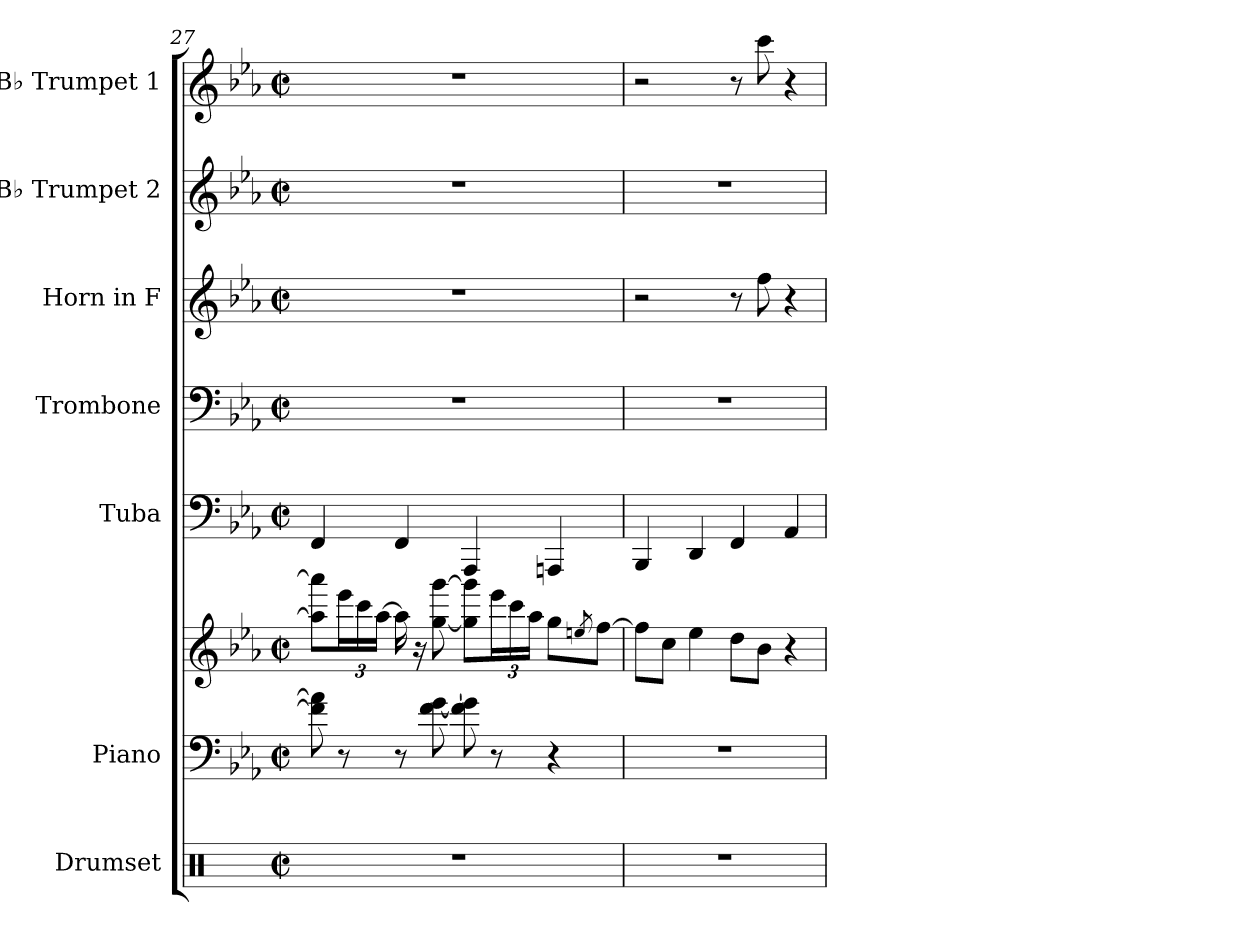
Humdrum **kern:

**kern	**kern	**kern	**kern	**kern	**kern	**kern	**kern
*part7	*part6	*part6	*part5	*part4	*part3	*part2	*part1
*staff8	*staff7	*staff6	*staff5	*staff4	*staff3	*staff2	*staff1
*I"Drumset	*I"Piano	*	*I"Tuba	*I"Trombone	*I"Horn in F	*I"B♭ Trumpet 2	*I"B♭ Trumpet 1
*I'Drs.	*I'Pno.	*	*I'Tba.	*I'Tbn.	*	*I'B♭ Tpt. 2	*I'B♭ Tpt. 1
*clefX	*clefF4	*clefG2	*clefF4	*clefF4	*clefG2	*clefG2	*clefG2
*	*	*	*	*	*ITrd4c7	*ITrd1c2	*ITrd1c2
*k[]	*k[b-e-a-]	*k[b-e-a-]	*k[b-e-a-]	*k[b-e-a-]	*k[b-e-a-d-]	*k[b-e-a-d-g-]	*k[b-e-a-d-g-]
*M2/2	*M2/2	*M2/2	*M2/2	*M2/2	*M2/2	*M2/2	*M2/2
*met(c|)	*met(c|)	*met(c|)	*met(c|)	*met(c|)	*met(c|)	*met(c|)	*met(c|)
=27	=27	=27	=27	=27	=27	=27	=27
1r	8f\] 8a-\]	8aa-\] 8aaa-\]L	4FF/	1r	1r	1r	1r
*	*	*Xbrackettup	*	*	*	*	*
.	8r	24eee-\L	.	.	.	.	.
.	.	24ccc\	.	.	.	.	.
.	.	[24aa-\JJ	.	.	.	.	.
.	8r	16aa-\]	4FF/	.	.	.	.
.	.	16r	.	.	.	.	.
.	[8f\ [8g\	[8gg\ [8ggg\	.	.	.	.	.
.	8f\] 8g\]	8gg\] 8ggg\]L	4AAA-/	.	.	.	.
.	8r	24eee-\L	.	.	.	.	.
.	.	24ccc\	.	.	.	.	.
.	.	24aa-\JJ	.	.	.	.	.
.	4r	8gg\L	4AAAn/	.	.	.	.
.	.	8qeen/	.	.	.	.	.
.	.	[8ff\J	.	.	.	.	.
=28	=28	=28	=28	=28	=28	=28	=28
1r	1r	8ff\L]	4BBB-/	1r	2r	1r	2r
.	.	8cc\J	.	.	.	.	.
.	.	4ee-\	4DD/	.	.	.	.
.	.	8dd\L	4FF/	.	8r	.	8r
.	.	8b-\J	.	.	8b-\	.	8bb-\
.	.	4r	4AA-/	.	4r	.	4r
=	=	=	=	=	=	=	=
*-	*-	*-	*-	*-	*-	*-	*-
